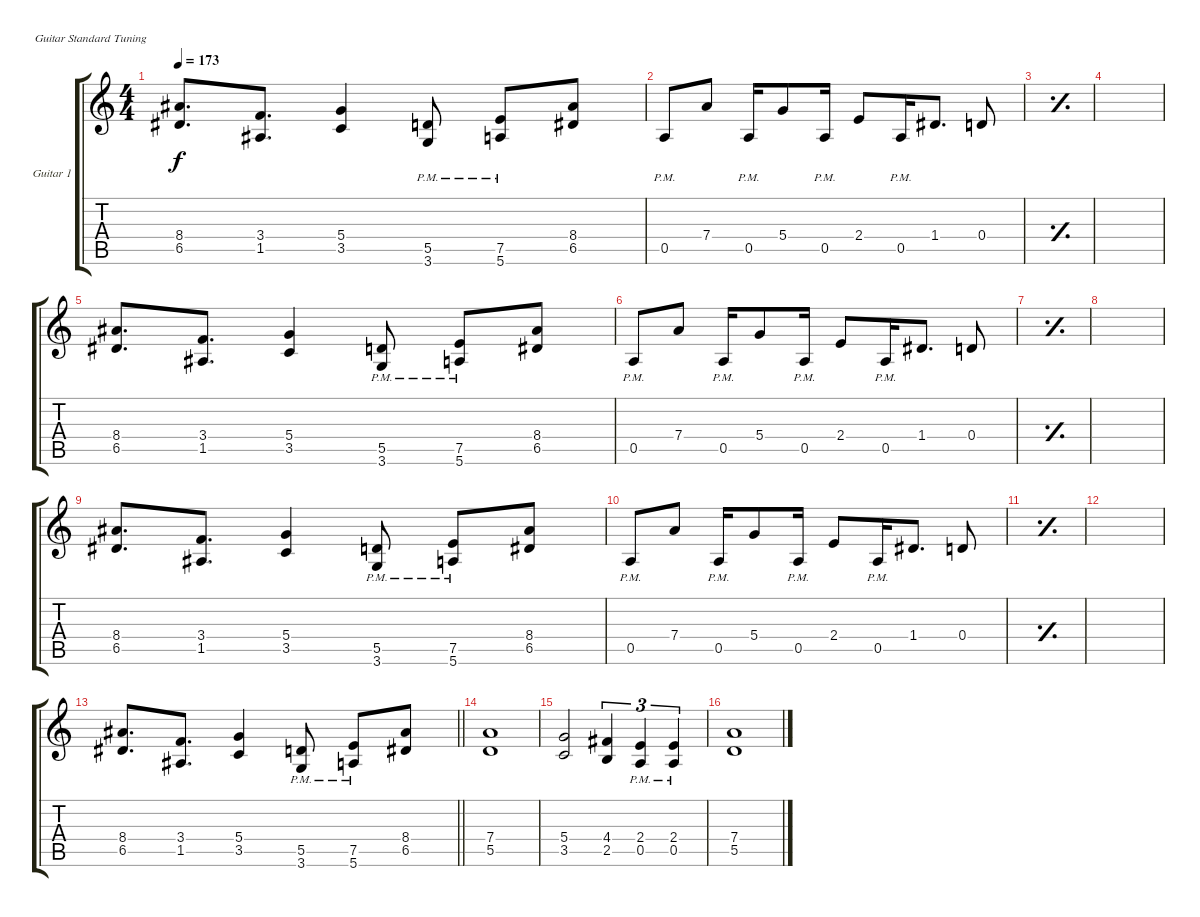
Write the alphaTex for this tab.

\bracketExtendMode groupsimilarinstruments
\firstSystemTrackNameOrientation horizontal
\otherSystemsTrackNameOrientation horizontal
\track ("Guitar 1" "Guitar 1") {instrument distortionguitar}
\staff {score tabs}
\tuning (E4 B3 G3 D3 A2 E2)
\ts (4 4)
\tempo 173
\clef g2
\ks c
(8.4 6.5).8{d dy f} (3.4 1.5).8{d} (5.4 3.5).4 (5.5{pm} 3.6{pm}).8 (7.5{pm} 5.6{pm}).8 (8.4 6.5).8 |
0.5{pm}.8 7.4.8 0.5{pm}.16 5.4.8 0.5{pm}.16 2.4.8 0.5{pm}.16 1.4.8{d} 0.4.8 |
\simile simple
|
|
\simile none
(8.4 6.5).8{d} (3.4 1.5).8{d} (5.4 3.5).4 (5.5{pm} 3.6{pm}).8 (7.5{pm} 5.6{pm}).8 (8.4 6.5).8 |
0.5{pm}.8 7.4.8 0.5{pm}.16 5.4.8 0.5{pm}.16 2.4.8 0.5{pm}.16 1.4.8{d} 0.4.8 |
\simile simple
|
|
\simile none
(8.4 6.5).8{d} (3.4 1.5).8{d} (5.4 3.5).4 (5.5{pm} 3.6{pm}).8 (7.5{pm} 5.6{pm}).8 (8.4 6.5).8 |
0.5{pm}.8 7.4.8 0.5{pm}.16 5.4.8 0.5{pm}.16 2.4.8 0.5{pm}.16 1.4.8{d} 0.4.8 |
\simile simple
|
|
\simile none
\barLineRight lightlight
(8.4 6.5).8{d} (3.4 1.5).8{d} (5.4 3.5).4 (5.5{pm} 3.6{pm}).8 (7.5{pm} 5.6{pm}).8 (8.4 6.5).8 |
(7.4 5.5).1 |
(5.4 3.5).2 (4.4 2.5).4{tu (3 2)} (2.4{pm} 0.5{pm}).4{tu (3 2)} (2.4{pm} 0.5{pm}).4{tu (3 2)} |
(7.4 5.5).1
